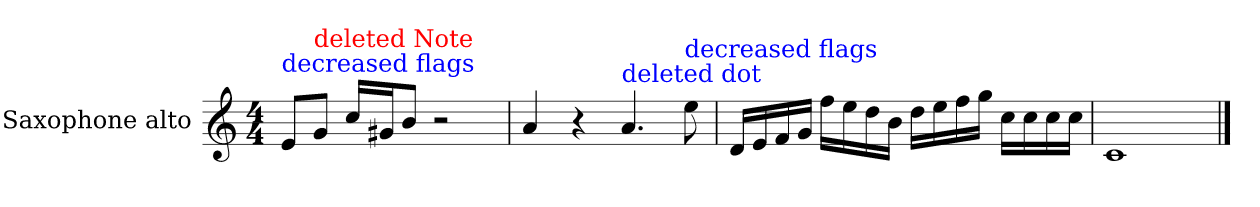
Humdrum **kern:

**kern
*part1
*staff1
*I"Saxophone alto
*I'Sax. A.
*clefG2
*ITrd5c9
*k[b-e-a-]
*M4/4
=1
!LO:TX:color=#0000FF:t=decreased flags
8Gi/L
!LO:TX:color=#FF0000:t=deleted Note
8B-i/J
16e-/LL
16Bn/J
8d/J
2r
=2
4c/
4r
!LO:TX:color=#0000FF:t=deleted dot
4.cj/
!LO:TX:color=#0000FF:t=decreased flags
8gi\
=3
16F/LL
16G/
16A-/
16B-/JJ
16a-\LL
16g\
16f\
16d\JJ
16f\LL
16g\
16a-\
16b-\JJ
16e-\LL
16e-\
16e-\
16e-\JJ
=4
1E-
==
*-
